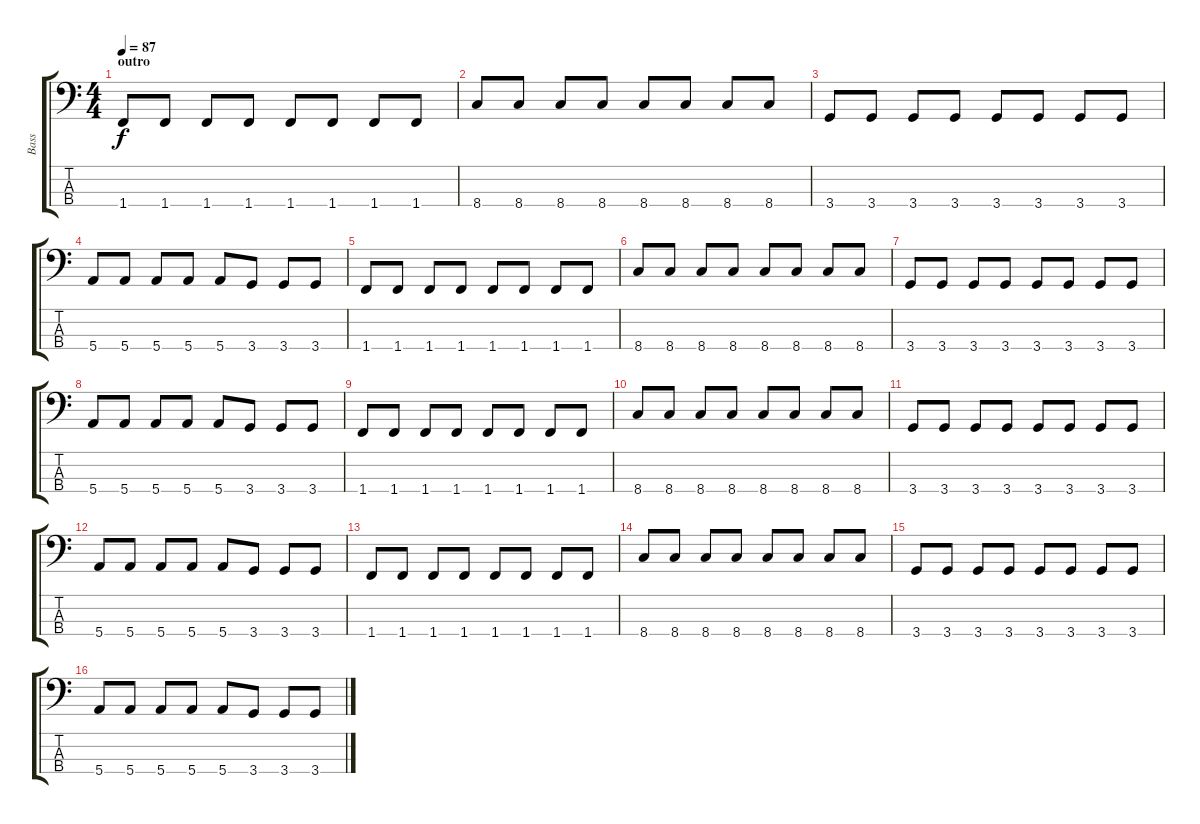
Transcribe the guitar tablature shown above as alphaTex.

\track ("Bass" "Bass") {instrument electricbassfinger}
\staff {score tabs}
\tuning (G2 D2 A1 E1) {hide}
\ts (4 4)
\section ("" "outro")
\tempo 87
\clef f4
\ks c
1.4.8{dy f} 1.4.8 1.4.8 1.4.8 1.4.8 1.4.8 1.4.8 1.4.8 |
8.4.8 8.4.8 8.4.8 8.4.8 8.4.8 8.4.8 8.4.8 8.4.8 |
3.4.8 3.4.8 3.4.8 3.4.8 3.4.8 3.4.8 3.4.8 3.4.8 |
5.4.8 5.4.8 5.4.8 5.4.8 5.4.8 3.4.8 3.4.8 3.4.8 |
1.4.8 1.4.8 1.4.8 1.4.8 1.4.8 1.4.8 1.4.8 1.4.8 |
8.4.8 8.4.8 8.4.8 8.4.8 8.4.8 8.4.8 8.4.8 8.4.8 |
3.4.8 3.4.8 3.4.8 3.4.8 3.4.8 3.4.8 3.4.8 3.4.8 |
5.4.8 5.4.8 5.4.8 5.4.8 5.4.8 3.4.8 3.4.8 3.4.8 |
1.4.8 1.4.8 1.4.8 1.4.8 1.4.8 1.4.8 1.4.8 1.4.8 |
8.4.8 8.4.8 8.4.8 8.4.8 8.4.8 8.4.8 8.4.8 8.4.8 |
3.4.8 3.4.8 3.4.8 3.4.8 3.4.8 3.4.8 3.4.8 3.4.8 |
5.4.8 5.4.8 5.4.8 5.4.8 5.4.8 3.4.8 3.4.8 3.4.8 |
1.4.8 1.4.8 1.4.8 1.4.8 1.4.8 1.4.8 1.4.8 1.4.8 |
8.4.8 8.4.8 8.4.8 8.4.8 8.4.8 8.4.8 8.4.8 8.4.8 |
3.4.8 3.4.8 3.4.8 3.4.8 3.4.8 3.4.8 3.4.8 3.4.8 |
5.4.8 5.4.8 5.4.8 5.4.8 5.4.8 3.4.8 3.4.8 3.4.8
